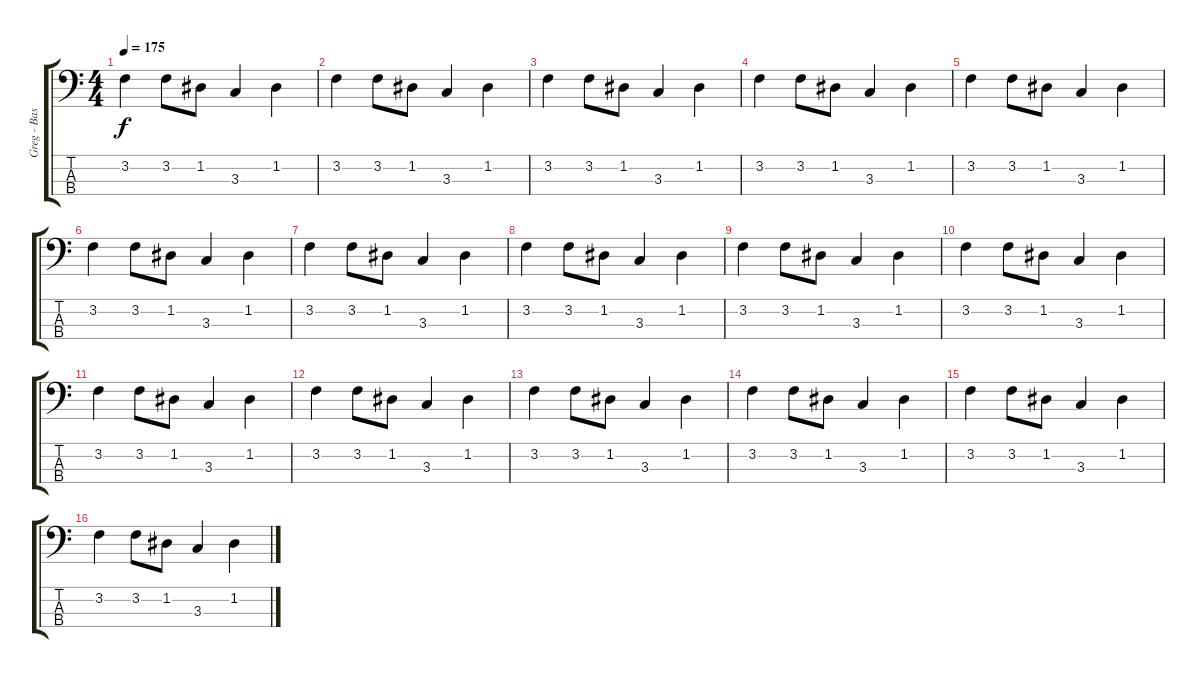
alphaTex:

\track ("Greg - Bass" "Greg - Bas") {instrument electricbasspick}
\staff {score tabs}
\tuning (G2 D2 A1 E1) {hide}
\ts (4 4)
\tempo 175
\clef f4
\ks c
3.2.4{dy f} 3.2.8 1.2.8 3.3.4 1.2.4 |
3.2.4 3.2.8 1.2.8 3.3.4 1.2.4 |
3.2.4 3.2.8 1.2.8 3.3.4 1.2.4 |
3.2.4 3.2.8 1.2.8 3.3.4 1.2.4 |
3.2.4 3.2.8 1.2.8 3.3.4 1.2.4 |
3.2.4 3.2.8 1.2.8 3.3.4 1.2.4 |
3.2.4 3.2.8 1.2.8 3.3.4 1.2.4 |
3.2.4 3.2.8 1.2.8 3.3.4 1.2.4 |
3.2.4 3.2.8 1.2.8 3.3.4 1.2.4 |
3.2.4 3.2.8 1.2.8 3.3.4 1.2.4 |
3.2.4 3.2.8 1.2.8 3.3.4 1.2.4 |
3.2.4 3.2.8 1.2.8 3.3.4 1.2.4 |
3.2.4 3.2.8 1.2.8 3.3.4 1.2.4 |
3.2.4 3.2.8 1.2.8 3.3.4 1.2.4 |
3.2.4 3.2.8 1.2.8 3.3.4 1.2.4 |
3.2.4 3.2.8 1.2.8 3.3.4 1.2.4
